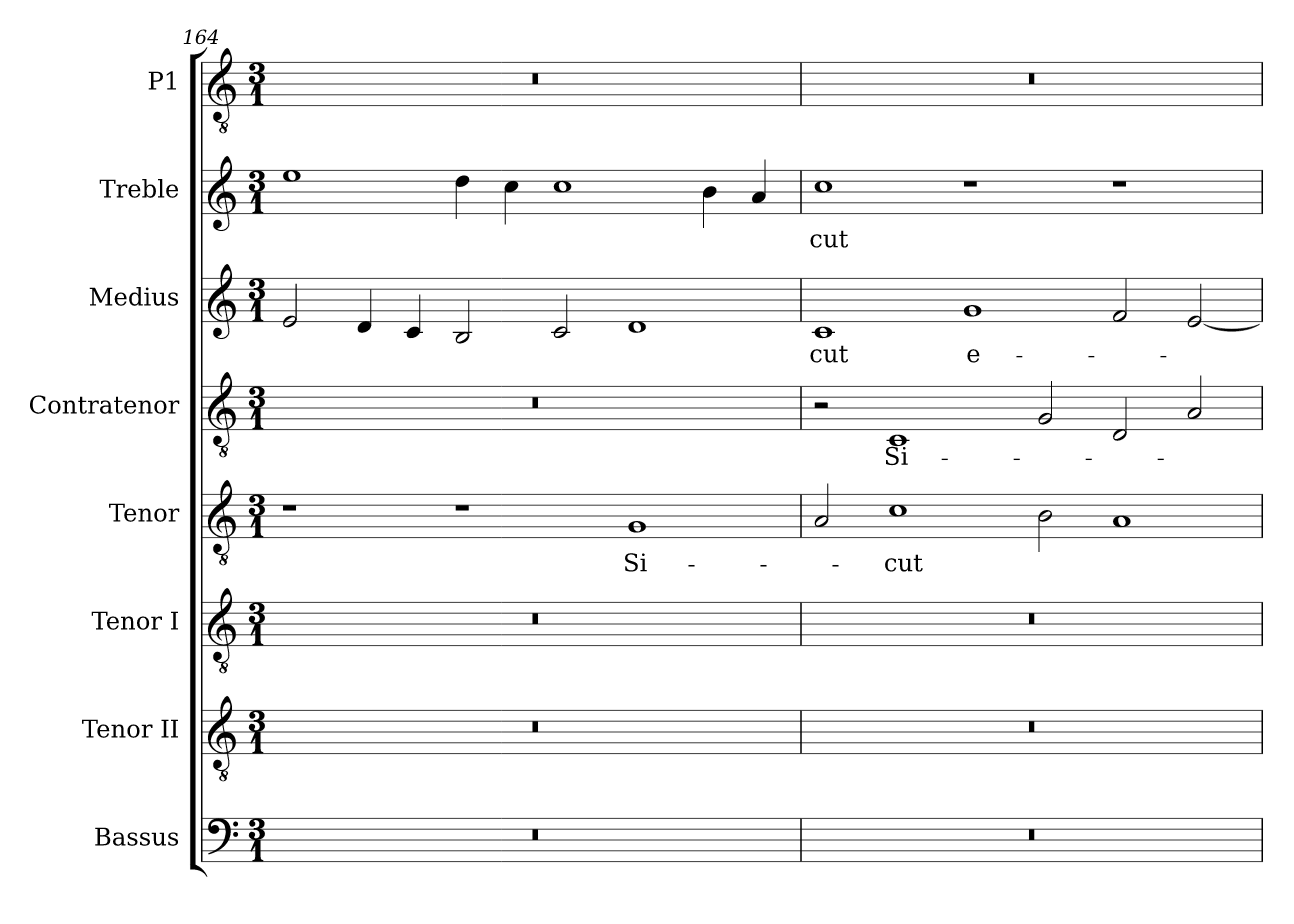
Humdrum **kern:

**kern	**kern	**kern	**kern	**text	**kern	**text	**kern	**text	**kern	**text	**kern
*part8	*part7	*part6	*part5	*part5	*part4	*part4	*part3	*part3	*part2	*part2	*part1
*staff8	*staff7	*staff6	*staff5	*staff5	*staff4	*staff4	*staff3	*staff3	*staff2	*staff2	*staff1
*I"Bassus	*I"Tenor II	*I"Tenor I	*I"Tenor	*	*I"Contratenor	*	*I"Medius	*	*I"Treble	*	*I"P1
*I'B.	*I'T II.	*I'T I.	*I'T.	*	*I'Ct.	*	*I'M.	*	*I'Tr.	*	*
*clefF4	*clefGv2	*clefGv2	*clefGv2	*	*clefGv2	*	*clefG2	*	*clefG2	*	*clefGv2
*	*ITrd7c12	*ITrd7c12	*ITrd7c12	*	*ITrd7c12	*	*	*	*	*	*ITrd7c12
*k[]	*k[]	*k[]	*k[]	*	*k[]	*	*k[]	*	*k[]	*	*k[]
*C:	*C:	*C:	*C:	*	*C:	*	*C:	*	*C:	*	*C:
*M3/1	*M3/1	*M3/1	*M3/1	*	*M3/1	*	*M3/1	*	*M3/1	*	*M3/1
=164	=164	=164	=164	=164	=164	=164	=164	=164	=164	=164	=164
!LO:N:vis=1	!LO:N:vis=1	!LO:N:vis=1	!	!	!LO:N:vis=1	!	!	!	!	!	!LO:N:vis=1
0.r	0.r	0.r	1r	.	0.r	.	2ei/	.	1eei	.	0.r
.	.	.	.	.	.	.	4di/	.	.	.	.
.	.	.	.	.	.	.	4ci/	.	.	.	.
.	.	.	1r	.	.	.	2Bi/	.	4ddi\	.	.
.	.	.	.	.	.	.	.	.	4cci\	.	.
.	.	.	.	.	.	.	2ci/	.	1cci	.	.
!	!	!	!	!LO:LY:b:color=#000000	!	!	!	!	!	!	!
.	.	.	1GGi	Si-	.	.	1di	.	.	.	.
.	.	.	.	.	.	.	.	.	4bi\	.	.
.	.	.	.	.	.	.	.	.	4ai/	.	.
=165`	=165`	=165`	=165`	=165`	=165`	=165`	=165`	=165`	=165`	=165`	=165`
!LO:N:vis=1	!LO:N:vis=1	!LO:N:vis=1	!	!	!	!	!	!	!	!	!
!	!	!	!	!	!	!	!	!LO:LY:b:color=#000000	!	!	!
!	!	!	!	!	!	!	!	!	!	!LO:LY:b:color=#000000	!LO:N:vis=1
0.r	0.r	0.r	2AAi/	.	2r	.	1ci	-cut	1cci	-cut	0.r
!	!	!	!	!LO:LY:b:color=#000000	!	!	!	!	!	!	!
!	!	!	!	!	!	!LO:LY:b:color=#000000	!	!	!	!	!
.	.	.	1Ci	-cut	1CCi	Si-	.	.	.	.	.
!	!	!	!	!	!	!	!	!LO:LY:b:color=#000000	!	!	!
.	.	.	.	.	.	.	1gi	e-	1r	.	.
.	.	.	2BBi\	.	2GGi/	.	.	.	.	.	.
.	.	.	1AAi	.	2DDi/	.	2fi/	.	1r	.	.
.	.	.	.	.	2AAi/	.	[<2ei/	.	.	.	.
=`	=`	=`	=`	=`	=`	=`	=`	=`	=`	=`	=`
*-	*-	*-	*-	*-	*-	*-	*-	*-	*-	*-	*-
